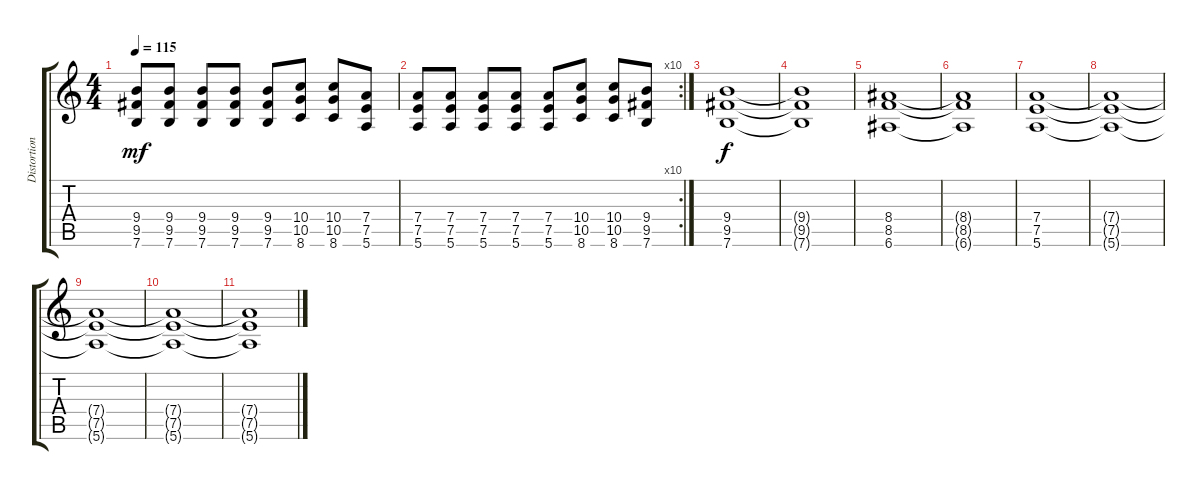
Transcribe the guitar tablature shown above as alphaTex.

\track ("Distortion Guitar" "Distortion") {instrument overdrivenguitar}
\staff {score tabs}
\tuning (E4 B3 G3 D3 A2 E2) {hide}
\ts (4 4)
\tempo 115
\clef g2
\ks c
(9.4 9.5 7.6).8{dy mf} (9.4 9.5 7.6).8 (9.4 9.5 7.6).8 (9.4 9.5 7.6).8 (9.4 9.5 7.6).8 (10.4 10.5 8.6).8 (10.4 10.5 8.6).8 (7.4 7.5 5.6).8 |
\rc 10
(7.4 7.5 5.6).8 (7.4 7.5 5.6).8 (7.4 7.5 5.6).8 (7.4 7.5 5.6).8 (7.4 7.5 5.6).8 (10.4 10.5 8.6).8 (10.4 10.5 8.6).8 (9.4 9.5 7.6).8 |
(9.4 9.5 7.6).1{dy f} |
(9.4{t} 9.5{t} 7.6{t}).1 |
(8.4 8.5 6.6).1 |
(8.4{t} 8.5{t} 6.6{t}).1 |
(7.4 7.5 5.6).1 |
(7.4{t} 7.5{t} 5.6{t}).1 |
(7.4{t} 7.5{t} 5.6{t}).1 |
(7.4{t} 7.5{t} 5.6{t}).1 |
(7.4{t} 7.5{t} 5.6{t}).1
